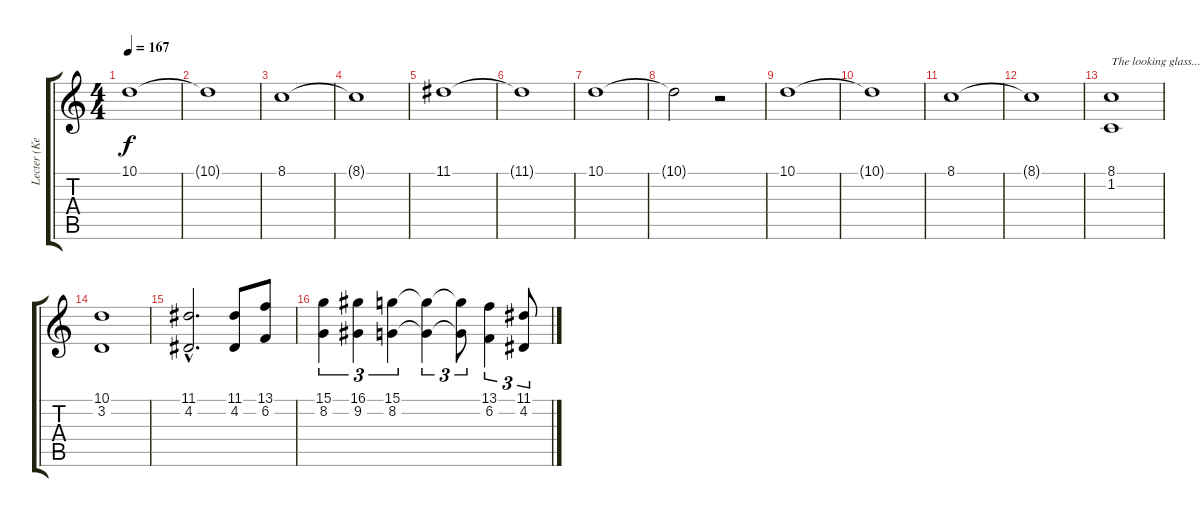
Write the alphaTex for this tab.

\track ("Lecter (KeybLeft)" "Lecter (Ke") {instrument pad4choir}
\staff {score tabs}
\tuning (E4 B3 G3 D3 A2 E2) {hide}
\ts (4 4)
\tempo 167
\clef g2
\ks c
10.1.1{dy f} |
10.1{t}.1 |
8.1.1 |
8.1{t}.1 |
11.1.1 |
11.1{t}.1 |
10.1.1 |
10.1{t}.2 r.2 |
10.1.1 |
10.1{t}.1 |
8.1.1 |
8.1{t}.1 |
(8.1 1.2).1{txt "The looking glass..." instrument stringensemble1} |
(10.1 3.2).1 |
(11.1{hac} 4.2{hac}).2{d} (11.1 4.2).8 (13.1 6.2).8 |
(15.1 8.2).4{tu (3 2)} (16.1 9.2).4{tu (3 2)} (15.1 8.2).4{tu (3 2)} (15.1{t} 8.2{t}).4{tu (3 2)} (15.1{t} 8.2{t}).8{tu (3 2)} (13.1 6.2).4{tu (3 2)} (11.1 4.2).8{tu (3 2)}
